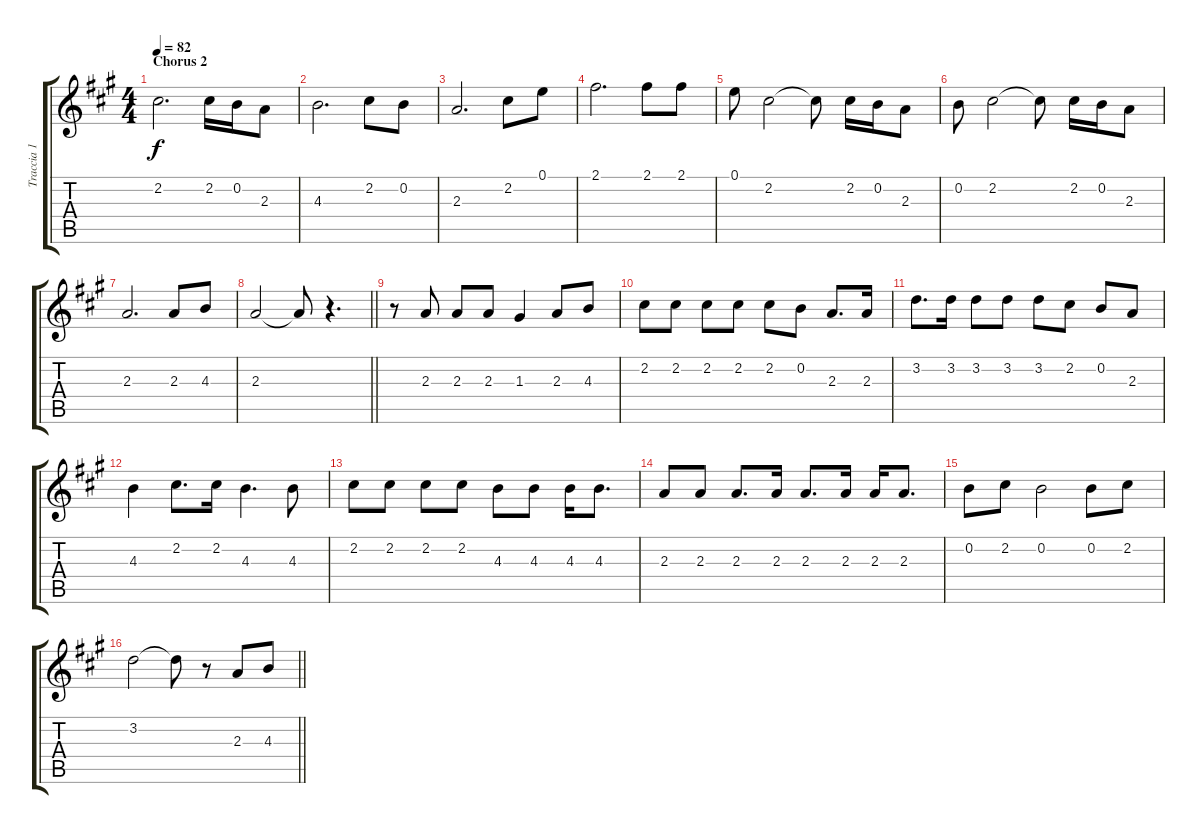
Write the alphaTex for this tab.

\track ("Traccia 1" "Traccia 1") {instrument acousticguitarsteel}
\staff {score tabs}
\tuning (E4 B3 G3 D3 A2 E2) {hide}
\ts (4 4)
\section ("" "Chorus 2")
\tempo 82
\clef g2
\ks a
2.2.2{d dy f} 2.2.16 0.2.16 2.3.8 |
4.3.2{d} 2.2.8 0.2.8 |
2.3.2{d} 2.2.8 0.1.8 |
2.1.2{d} 2.1.8 2.1.8 |
0.1.8 2.2.2 2.2{t}.8 2.2.16 0.2.16 2.3.8 |
0.2.8 2.2.2 2.2{t}.8 2.2.16 0.2.16 2.3.8 |
2.3.2{d} 2.3.8 4.3.8 |
\barLineRight lightlight
2.3.2 2.3{t}.8 r.4{d} |
r.8 2.3.8 2.3.8 2.3.8 1.3.4 2.3.8 4.3.8 |
2.2.8 2.2.8 2.2.8 2.2.8 2.2.8 0.2.8 2.3.8{d} 2.3.16 |
3.2.8{d} 3.2.16 3.2.8 3.2.8 3.2.8 2.2.8 0.2.8 2.3.8 |
4.3.4 2.2.8{d} 2.2.16 4.3.4{d} 4.3.8 |
2.2.8 2.2.8 2.2.8 2.2.8 4.3.8 4.3.8 4.3.16 4.3.8{d} |
2.3.8 2.3.8 2.3.8{d} 2.3.16 2.3.8{d} 2.3.16 2.3.16 2.3.8{d} |
0.2.8 2.2.8 0.2.2 0.2.8 2.2.8 |
\barLineRight lightlight
3.2.2 3.2{t}.8 r.8 2.3.8 4.3.8
